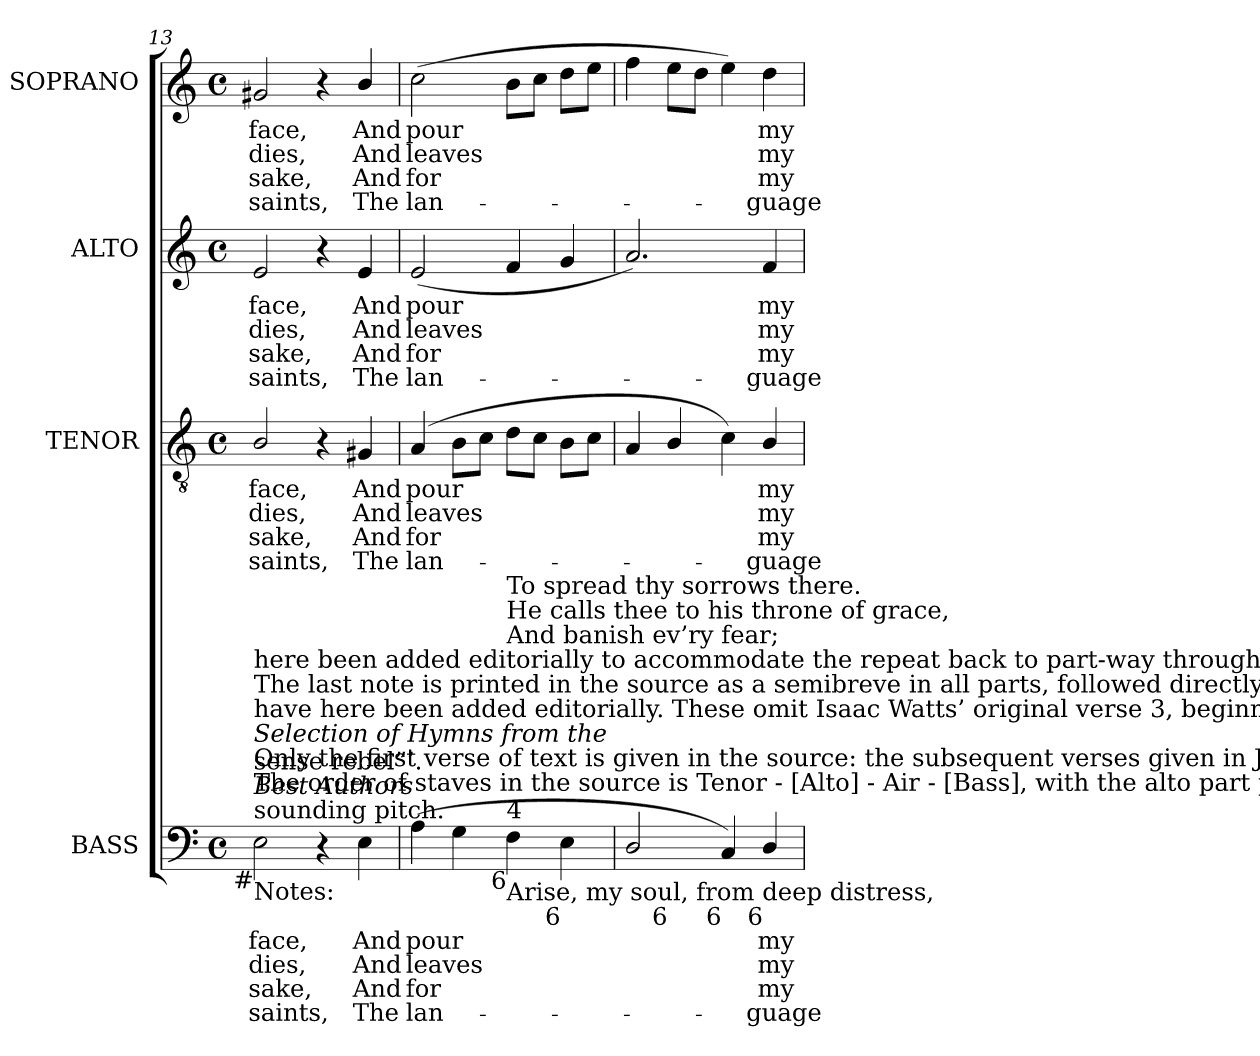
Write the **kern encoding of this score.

**kern	**text	**text	**text	**text	**kern	**text	**text	**text	**text	**kern	**text	**text	**text	**text	**kern	**text	**text	**text	**text
*part4	*part4	*part4	*part4	*part4	*part3	*part3	*part3	*part3	*part3	*part2	*part2	*part2	*part2	*part2	*part1	*part1	*part1	*part1	*part1
*staff4	*staff4	*staff4	*staff4	*staff4	*staff3	*staff3	*staff3	*staff3	*staff3	*staff2	*staff2	*staff2	*staff2	*staff2	*staff1	*staff1	*staff1	*staff1	*staff1
*I"BASS	*	*	*	*	*I"TENOR	*	*	*	*	*I"ALTO	*	*	*	*	*I"SOPRANO	*	*	*	*
*I'B.	*	*	*	*	*I'T.	*	*	*	*	*I'A.	*	*	*	*	*I'S.	*	*	*	*
!!LO:PB:g=z
*clefF4	*	*	*	*	*clefGv2	*	*	*	*	*clefG2	*	*	*	*	*clefG2	*	*	*	*
*	*	*	*	*	*ITrd7c12	*	*	*	*	*	*	*	*	*	*	*	*	*	*
*k[]	*	*	*	*	*k[]	*	*	*	*	*k[]	*	*	*	*	*k[]	*	*	*	*
*C:	*	*	*	*	*C:	*	*	*	*	*C:	*	*	*	*	*C:	*	*	*	*
*M4/4	*	*	*	*	*M4/4	*	*	*	*	*M4/4	*	*	*	*	*M4/4	*	*	*	*
*met(c)	*	*	*	*	*met(c)	*	*	*	*	*met(c)	*	*	*	*	*met(c)	*	*	*	*
=13	=13	=13	=13	=13	=13	=13	=13	=13	=13	=13	=13	=13	=13	=13	=13	=13	=13	=13	=13
!	!LO:LY:b:color=#000000	!LO:LY:b:color=#000000	!LO:LY:b:color=#000000	!LO:LY:b:color=#000000	!	!	!	!	!	!	!	!	!	!	!	!	!	!	!
!	!	!	!	!	!	!LO:LY:b:color=#000000	!LO:LY:b:color=#000000	!LO:LY:b:color=#000000	!LO:LY:b:color=#000000	!	!	!	!	!	!	!	!	!	!
!	!	!	!	!	!	!	!	!	!	!	!LO:LY:b:color=#000000	!LO:LY:b:color=#000000	!LO:LY:b:color=#000000	!LO:LY:b:color=#000000	!	!	!	!	!
!LO:TX:b:t=Notes&colon;	!	!	!	!	!	!	!	!	!	!	!	!	!	!	!	!	!	!	!
!LO:TX:t=The order of staves in the source is Tenor - [Alto] - Air - [Bass], with the alto part printed in the treble clef an octave above	!	!	!	!	!	!	!	!	!	!	!	!	!	!	!	!	!	!	!
!LO:TX:t=sounding pitch.	!	!	!	!	!	!	!	!	!	!	!	!	!	!	!	!	!	!	!
!LO:TX:t=Only the first verse of text is given in the source&colon; the subsequent verses given in John Rippon’s	!	!	!	!	!	!	!	!	!	!	!	!	!	!	!	!	!	!	!
!LO:TX:i:t=Selection of Hymns from the	!	!	!	!	!	!	!	!	!	!	!	!	!	!	!	!	!	!	!
!LO:TX:i:t=Best Authors	!	!	!	!	!	!	!	!	!	!	!	!	!	!	!	!	!	!	!
!LO:TX:t=have here been added editorially. These omit Isaac Watts’ original verse 3, beginning ‘I’d say, “How flesh and	!	!	!	!	!	!	!	!	!	!	!	!	!	!	!	!	!	!	!
!LO:TX:t=sense rebel”’.	!	!	!	!	!	!	!	!	!	!	!	!	!	!	!	!	!	!	!
!LO:TX:t=The last note is printed in the source as a semibreve in all parts, followed directly by a repeat mark&colon; the first time bar has	!	!	!	!	!	!	!	!	!	!	!	!	!	!	!	!	!	!	!
!LO:TX:t=here been added editorially to accommodate the repeat back to part-way through bar 8.	!	!	!	!	!	!	!	!	!	!	!	!	!	!	!	!	!	!	!
!LO:TX:b:rj:t=#	!	!	!	!	!	!	!	!	!	!	!	!	!	!	!	!	!	!	!
!	!	!	!	!	!	!	!	!	!	!	!	!	!	!	!	!LO:LY:b:color=#000000	!LO:LY:b:color=#000000	!LO:LY:b:color=#000000	!LO:LY:b:color=#000000
2Ei\	face,	dies,	sake,	saints,	2BBi/	face,	dies,	sake,	saints,	2ei/	face,	dies,	sake,	saints,	2g#Xi/	face,	dies,	sake,	saints,
4r	.	.	.	.	4r	.	.	.	.	4r	.	.	.	.	4r	.	.	.	.
!	!LO:LY:b:color=#000000	!LO:LY:b:color=#000000	!LO:LY:b:color=#000000	!LO:LY:b:color=#000000	!	!	!	!	!	!	!	!	!	!	!	!	!	!	!
!	!	!	!	!	!	!LO:LY:b:color=#000000	!LO:LY:b:color=#000000	!LO:LY:b:color=#000000	!LO:LY:b:color=#000000	!	!	!	!	!	!	!	!	!	!
!	!	!	!	!	!	!	!	!	!	!	!LO:LY:b:color=#000000	!LO:LY:b:color=#000000	!LO:LY:b:color=#000000	!LO:LY:b:color=#000000	!	!	!	!	!
!	!	!	!	!	!	!	!	!	!	!	!	!	!	!	!	!LO:LY:b:color=#000000	!LO:LY:b:color=#000000	!LO:LY:b:color=#000000	!LO:LY:b:color=#000000
4Ei\	And	And	And	The	4GG#Xi/	And	And	And	The	4ei/	And	And	And	The	4bi/	And	And	And	The
=14	=14	=14	=14	=14	=14	=14	=14	=14	=14	=14	=14	=14	=14	=14	=14	=14	=14	=14	=14
!	!LO:LY:b:color=#000000	!LO:LY:b:color=#000000	!LO:LY:b:color=#000000	!LO:LY:b:color=#000000	!	!	!	!	!	!	!	!	!	!	!	!	!	!	!
!	!	!	!	!	!	!LO:LY:b:color=#000000	!LO:LY:b:color=#000000	!LO:LY:b:color=#000000	!LO:LY:b:color=#000000	!	!	!	!	!	!	!	!	!	!
!	!	!	!	!	!	!	!	!	!	!	!LO:LY:b:color=#000000	!LO:LY:b:color=#000000	!LO:LY:b:color=#000000	!LO:LY:b:color=#000000	!	!	!	!	!
!	!	!	!	!	!	!	!	!	!	!	!	!	!	!	!	!LO:LY:b:color=#000000	!LO:LY:b:color=#000000	!LO:LY:b:color=#000000	!LO:LY:b:color=#000000
(4Ai\	pour	leaves	for	lan-	(4AAi/	pour	leaves	for	lan-	(2ei/	pour	leaves	for	lan-	(2cci\	pour	leaves	for	lan-
4Gi\	.	.	.	.	8BBi\L	.	.	.	.	.	.	.	.	.	.	.	.	.	.
.	.	.	.	.	8Ci\J	.	.	.	.	.	.	.	.	.	.	.	.	.	.
!LO:TX:b:t=Arise, my soul, from deep distress,	!	!	!	!	!	!	!	!	!	!	!	!	!	!	!	!	!	!	!
!LO:TX:t=And banish ev’ry fear;	!	!	!	!	!	!	!	!	!	!	!	!	!	!	!	!	!	!	!
!LO:TX:t=He calls thee to his throne of grace,	!	!	!	!	!	!	!	!	!	!	!	!	!	!	!	!	!	!	!
!LO:TX:t=To spread thy sorrows there.	!	!	!	!	!	!	!	!	!	!	!	!	!	!	!	!	!	!	!
!LO:TX:b:rj:t=6	!	!	!	!	!	!	!	!	!	!	!	!	!	!	!	!	!	!	!
!LO:TX:t=4	!	!	!	!	!	!	!	!	!	!	!	!	!	!	!	!	!	!	!
4Fi\	.	.	.	.	8Di\L	.	.	.	.	4fi/	.	.	.	.	8bi\L	.	.	.	.
.	.	.	.	.	8Ci\J	.	.	.	.	.	.	.	.	.	8cci\J	.	.	.	.
!LO:TX:b:rj:t=6	!	!	!	!	!	!	!	!	!	!	!	!	!	!	!	!	!	!	!
4Ei\	.	.	.	.	8BBi\L	.	.	.	.	4gi/	.	.	.	.	8ddi\L	.	.	.	.
.	.	.	.	.	8Ci\J	.	.	.	.	.	.	.	.	.	8eei\J	.	.	.	.
=15	=15	=15	=15	=15	=15	=15	=15	=15	=15	=15	=15	=15	=15	=15	=15	=15	=15	=15	=15
!LO:TX:b:rj:t=5	!	!	!	!	!	!	!	!	!	!	!	!	!	!	!	!	!	!	!
*^	*	*	*	*	*	*	*	*	*	*	*	*	*	*	*	*	*	*	*
2Di/	4ryy	.	.	.	.	4AAi/	.	.	.	.	2.ai/)	.	.	.	.	4ffi\	.	.	.	.
!	!LO:TX:b:rj:t=6	!	!	!	!	!	!	!	!	!	!	!	!	!	!	!	!	!	!	!
.	2.ryy	.	.	.	.	4BBi/	.	.	.	.	.	.	.	.	.	8eei\L	.	.	.	.
.	.	.	.	.	.	.	.	.	.	.	.	.	.	.	.	8ddi\J	.	.	.	.
!LO:TX:b:rj:t=6	!	!	!	!	!	!	!	!	!	!	!	!	!	!	!	!	!	!	!	!
4Ci/)	.	.	.	.	.	4Ci\)	.	.	.	.	.	.	.	.	.	4eei\)	.	.	.	.
!	!	!LO:LY:b:color=#000000	!LO:LY:b:color=#000000	!LO:LY:b:color=#000000	!LO:LY:b:color=#000000	!	!	!	!	!	!	!	!	!	!	!	!	!	!	!
!	!	!	!	!	!	!	!LO:LY:b:color=#000000	!LO:LY:b:color=#000000	!LO:LY:b:color=#000000	!LO:LY:b:color=#000000	!	!	!	!	!	!	!	!	!	!
!	!	!	!	!	!	!	!	!	!	!	!	!LO:LY:b:color=#000000	!LO:LY:b:color=#000000	!LO:LY:b:color=#000000	!LO:LY:b:color=#000000	!	!	!	!	!
!LO:TX:b:rj:t=6	!	!	!	!	!	!	!	!	!	!	!	!	!	!	!	!	!	!	!	!
!	!	!	!	!	!	!	!	!	!	!	!	!	!	!	!	!	!LO:LY:b:color=#000000	!LO:LY:b:color=#000000	!LO:LY:b:color=#000000	!LO:LY:b:color=#000000
4Di/	.	my	my	-my	guage	4BBi/	my	my	-my	guage	4fi/	my	my	-my	guage	4ddi\	my	my	-my	guage
*v	*v	*	*	*	*	*	*	*	*	*	*	*	*	*	*	*	*	*	*	*
=	=	=	=	=	=	=	=	=	=	=	=	=	=	=	=	=	=	=	=
*-	*-	*-	*-	*-	*-	*-	*-	*-	*-	*-	*-	*-	*-	*-	*-	*-	*-	*-	*-
